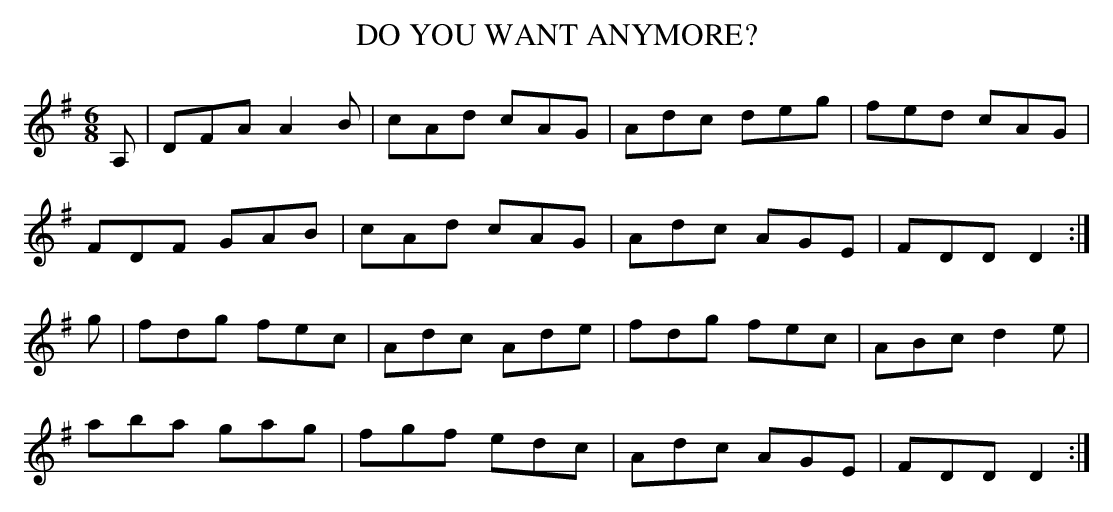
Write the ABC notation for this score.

X:1
T:DO YOU WANT ANYMORE?
D modal ("Dmix"). To hear the original, remove "mix" from the K: field.
M:6/8
L:1/8
K:Dmix
A,|DFA A2B|cAd cAG|Adc deg|fed cAG|
FDF GAB|cAd cAG|Adc AGE|FDD D2 :|
g|fdg fec|Adc Ade|fdg fec|ABc d2e|
aba gag|fgf edc|Adc AGE|FDD D2 :|
